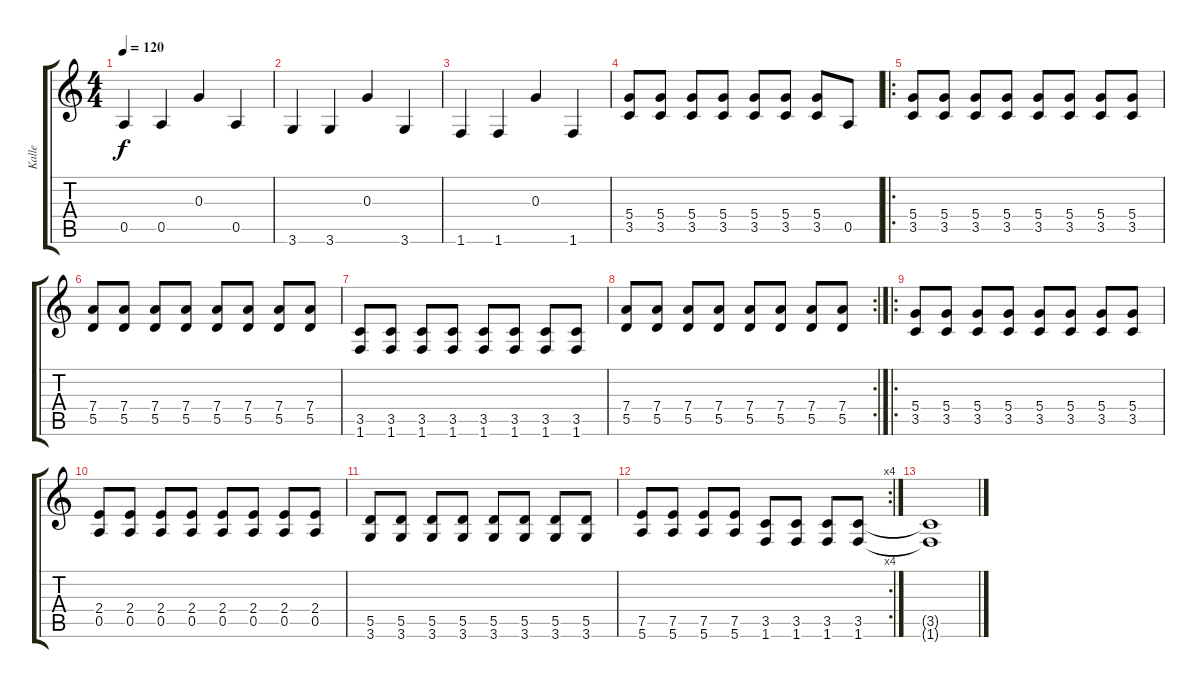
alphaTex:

\track ("Kalle" "Kalle") {instrument electricguitarclean}
\staff {score tabs}
\tuning (E4 B3 G3 D3 A2 E2) {hide}
\ts (4 4)
\tempo 120
\clef g2
\ks c
0.5.4{dy f} 0.5.4 0.3.4 0.5.4 |
3.6.4 3.6.4 0.3.4 3.6.4 |
1.6.4 1.6.4 0.3.4 1.6.4 |
(5.4 3.5).8{instrument distortionguitar} (5.4 3.5).8 (5.4 3.5).8 (5.4 3.5).8 (5.4 3.5).8 (5.4 3.5).8 (5.4 3.5).8 0.5.8 |
\ro
(5.4 3.5).8{instrument distortionguitar} (5.4 3.5).8 (5.4 3.5).8 (5.4 3.5).8 (5.4 3.5).8 (5.4 3.5).8 (5.4 3.5).8 (5.4 3.5).8 |
(7.4 5.5).8 (7.4 5.5).8 (7.4 5.5).8 (7.4 5.5).8 (7.4 5.5).8 (7.4 5.5).8 (7.4 5.5).8 (7.4 5.5).8 |
(3.5 1.6).8 (3.5 1.6).8 (3.5 1.6).8 (3.5 1.6).8 (3.5 1.6).8 (3.5 1.6).8 (3.5 1.6).8 (3.5 1.6).8 |
\rc 2
(7.4 5.5).8 (7.4 5.5).8 (7.4 5.5).8 (7.4 5.5).8 (7.4 5.5).8 (7.4 5.5).8 (7.4 5.5).8 (7.4 5.5).8 |
\ro
(5.4 3.5).8{volume 16 instrument distortionguitar} (5.4 3.5).8 (5.4 3.5).8 (5.4 3.5).8 (5.4 3.5).8 (5.4 3.5).8 (5.4 3.5).8 (5.4 3.5).8 |
(2.4 0.5).8 (2.4 0.5).8 (2.4 0.5).8 (2.4 0.5).8 (2.4 0.5).8 (2.4 0.5).8 (2.4 0.5).8 (2.4 0.5).8 |
(5.5 3.6).8 (5.5 3.6).8 (5.5 3.6).8 (5.5 3.6).8 (5.5 3.6).8 (5.5 3.6).8 (5.5 3.6).8 (5.5 3.6).8 |
\rc 4
(7.5 5.6).8 (7.5 5.6).8 (7.5 5.6).8 (7.5 5.6).8 (3.5 1.6).8 (3.5 1.6).8 (3.5 1.6).8 (3.5 1.6).8 |
(3.5{t} 1.6{t}).1
